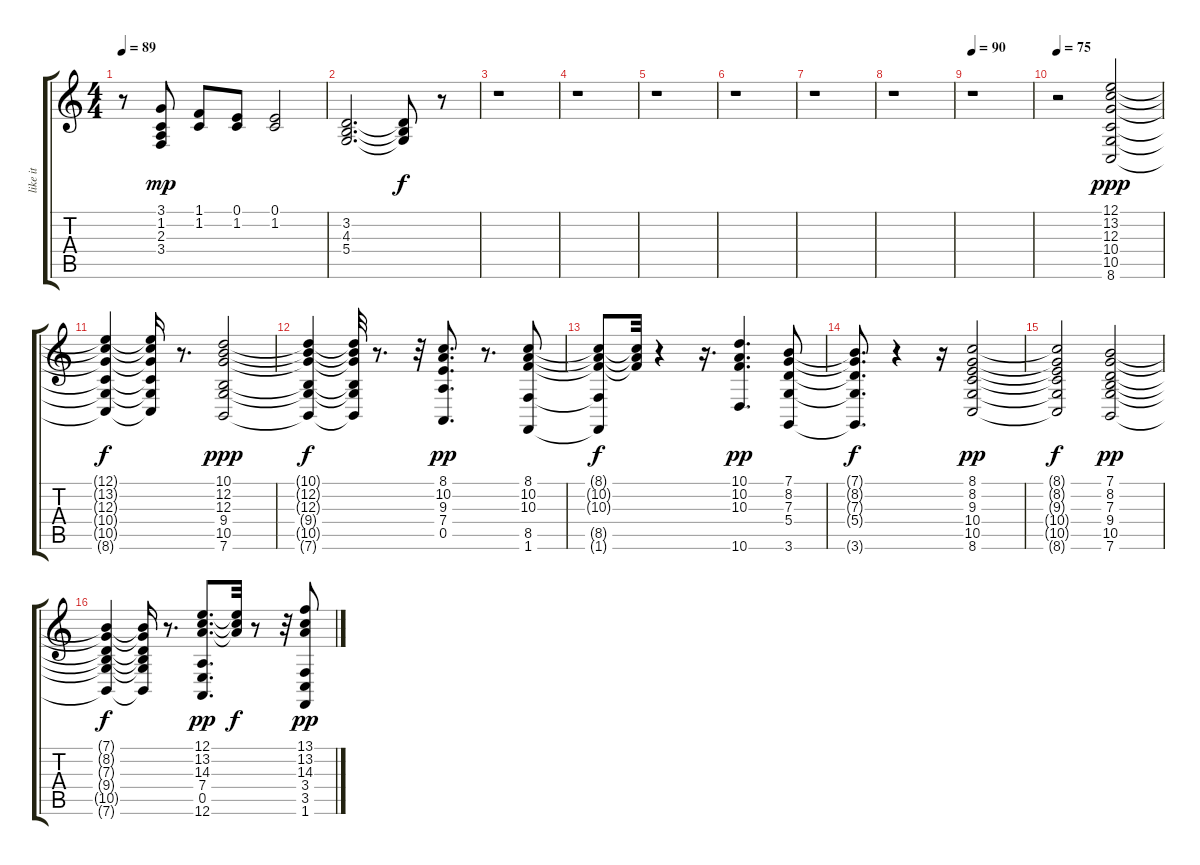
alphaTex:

\track ("like it" "like it") {instrument synthvoice}
\staff {score tabs}
\tuning (E4 B3 G3 D3 A2 E2) {hide}
\ts (4 4)
\tempo 89
\clef g2
\ks c
r.8{dy fff} (3.1 1.2 2.3 3.4).8{dy mp} (1.1 1.2).8 (0.1 1.2).8 (0.1 1.2).2 |
(3.2 4.3 5.4).2{d} (3.2{t} 4.3{t} 5.4{t}).8{dy f} r.8 |
r.1 |
r.1 |
r.1 |
r.1 |
r.1 |
r.1 |
\tempo 90
r.1 |
\tempo 75
r.2 (12.1 13.2 12.3 10.4 10.5 8.6).2{dy ppp} |
(12.1{t} 13.2{t} 12.3{t} 10.4{t} 10.5{t} 8.6{t}).4{dy f} (12.1{t} 13.2{t} 12.3{t} 10.4{t} 10.5{t} 8.6{t}).16 r.8{d} (10.1 12.2 12.3 9.4 10.5 7.6).2{dy ppp} |
(10.1{t} 12.2{t} 12.3{t} 9.4{t} 10.5{t} 7.6{t}).4{dy f} (10.1{t} 12.2{t} 12.3{t} 9.4{t} 10.5{t} 7.6{t}).32 r.8{d} r.32 (8.1 10.2 9.3 7.4 0.5).8{d dy pp} r.8{d} (8.1 10.2 10.3 8.5 1.6).8 |
(8.1{t} 10.2{t} 10.3{t} 8.5{t} 1.6{t}).8{dy f} (8.1{t} 10.2{t} 10.3{t}).32 r.4 r.16{d} (10.1 10.2 10.3 10.6).4{d dy pp} (7.1 8.2 7.3 5.4 3.6).8 |
(7.1{t} 8.2{t} 7.3{t} 5.4{t} 3.6{t}).8{d dy f} r.4 r.16 (8.1 8.2 9.3 10.4 10.5 8.6).2{dy pp} |
(8.1{t} 8.2{t} 9.3{t} 10.4{t} 10.5{t} 8.6{t}).2{dy f} (7.1 8.2 7.3 9.4 10.5 7.6).2{dy pp} |
(7.1{t} 8.2{t} 7.3{t} 9.4{t} 10.5{t} 7.6{t}).4{dy f} (7.1{t} 8.2{t} 7.3{t} 9.4{t} 10.5{t} 7.6{t}).16 r.8{d} (12.1 13.2 14.3 7.4 0.5 12.6).8{d dy pp} (12.1{t} 13.2{t} 14.3{t}).32{dy f} r.8 r.32 (13.1 13.2 14.3 3.4 3.5 1.6).8{dy pp}
